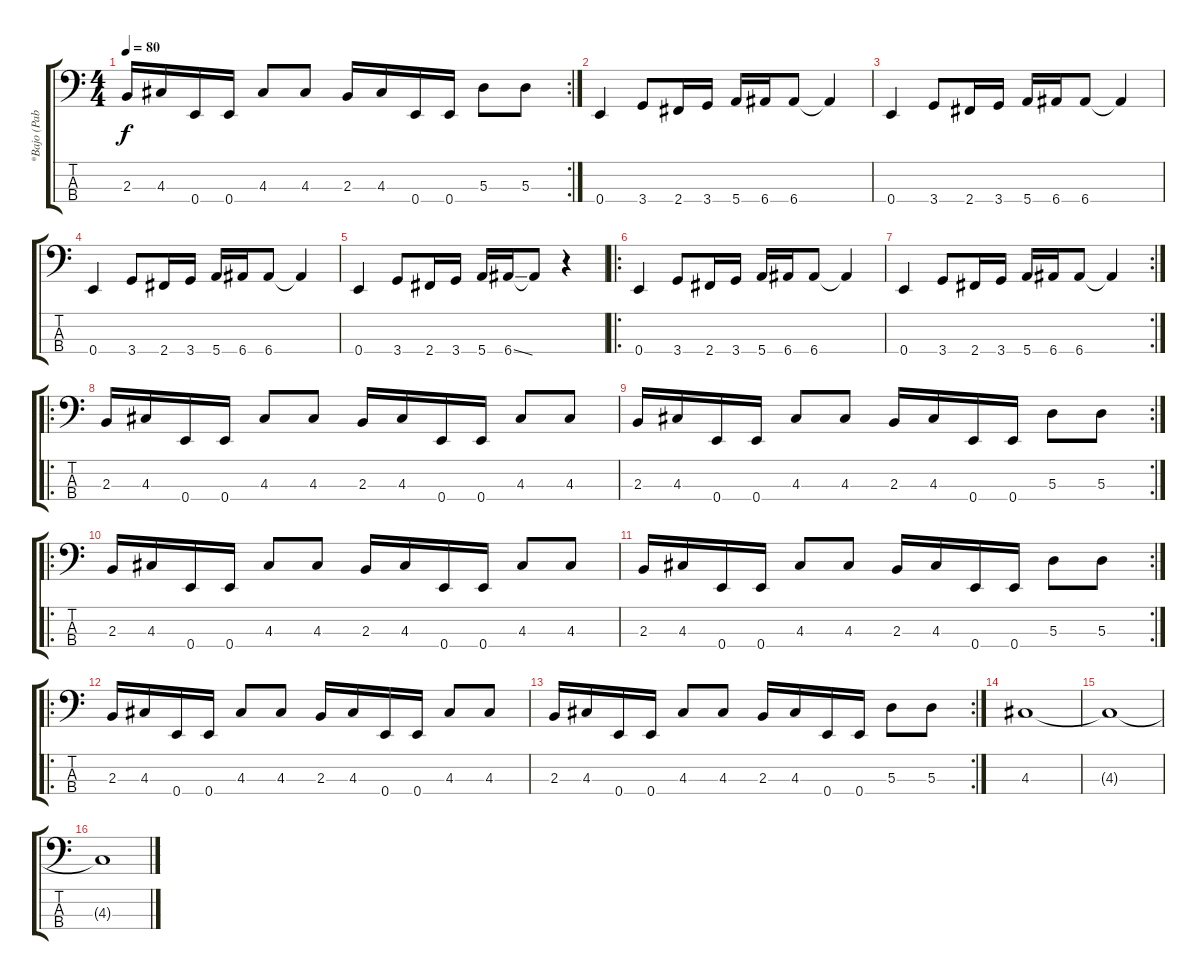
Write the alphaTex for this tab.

\track ("*Bajo (Pablo Ilabaca)" "*Bajo (Pab") {instrument electricbassfinger}
\staff {score tabs}
\tuning (G2 D2 A1 E1) {hide}
\rc 2
\ts (4 4)
\tempo 80
\clef f4
\ks c
2.3.16{dy f} 4.3.16 0.4.16 0.4.16 4.3.8 4.3.8 2.3.16 4.3.16 0.4.16 0.4.16 5.3.8 5.3.8 |
0.4.4 3.4.8 2.4.16 3.4.16 5.4.16 6.4.16 6.4.8 6.4{t}.4 |
0.4.4 3.4.8 2.4.16 3.4.16 5.4.16 6.4.16 6.4.8 6.4{t}.4 |
0.4.4 3.4.8 2.4.16 3.4.16 5.4.16 6.4.16 6.4.8 6.4{t}.4 |
0.4.4 3.4.8 2.4.16 3.4.16 5.4.16 6.4{ss}.16 6.4{t}.8 r.4 |
\ro
0.4.4 3.4.8 2.4.16 3.4.16 5.4.16 6.4.16 6.4.8 6.4{t}.4 |
\rc 2
0.4.4 3.4.8 2.4.16 3.4.16 5.4.16 6.4.16 6.4.8 6.4{t}.4 |
\ro
2.3.16 4.3.16 0.4.16 0.4.16 4.3.8 4.3.8 2.3.16 4.3.16 0.4.16 0.4.16 4.3.8 4.3.8 |
\rc 2
2.3.16 4.3.16 0.4.16 0.4.16 4.3.8 4.3.8 2.3.16 4.3.16 0.4.16 0.4.16 5.3.8 5.3.8 |
\ro
2.3.16 4.3.16 0.4.16 0.4.16 4.3.8 4.3.8 2.3.16 4.3.16 0.4.16 0.4.16 4.3.8 4.3.8 |
\rc 2
2.3.16 4.3.16 0.4.16 0.4.16 4.3.8 4.3.8 2.3.16 4.3.16 0.4.16 0.4.16 5.3.8 5.3.8 |
\ro
2.3.16 4.3.16 0.4.16 0.4.16 4.3.8 4.3.8 2.3.16 4.3.16 0.4.16 0.4.16 4.3.8 4.3.8 |
\rc 2
2.3.16 4.3.16 0.4.16 0.4.16 4.3.8 4.3.8 2.3.16 4.3.16 0.4.16 0.4.16 5.3.8 5.3.8 |
4.3.1 |
4.3{t}.1 |
4.3{t}.1
